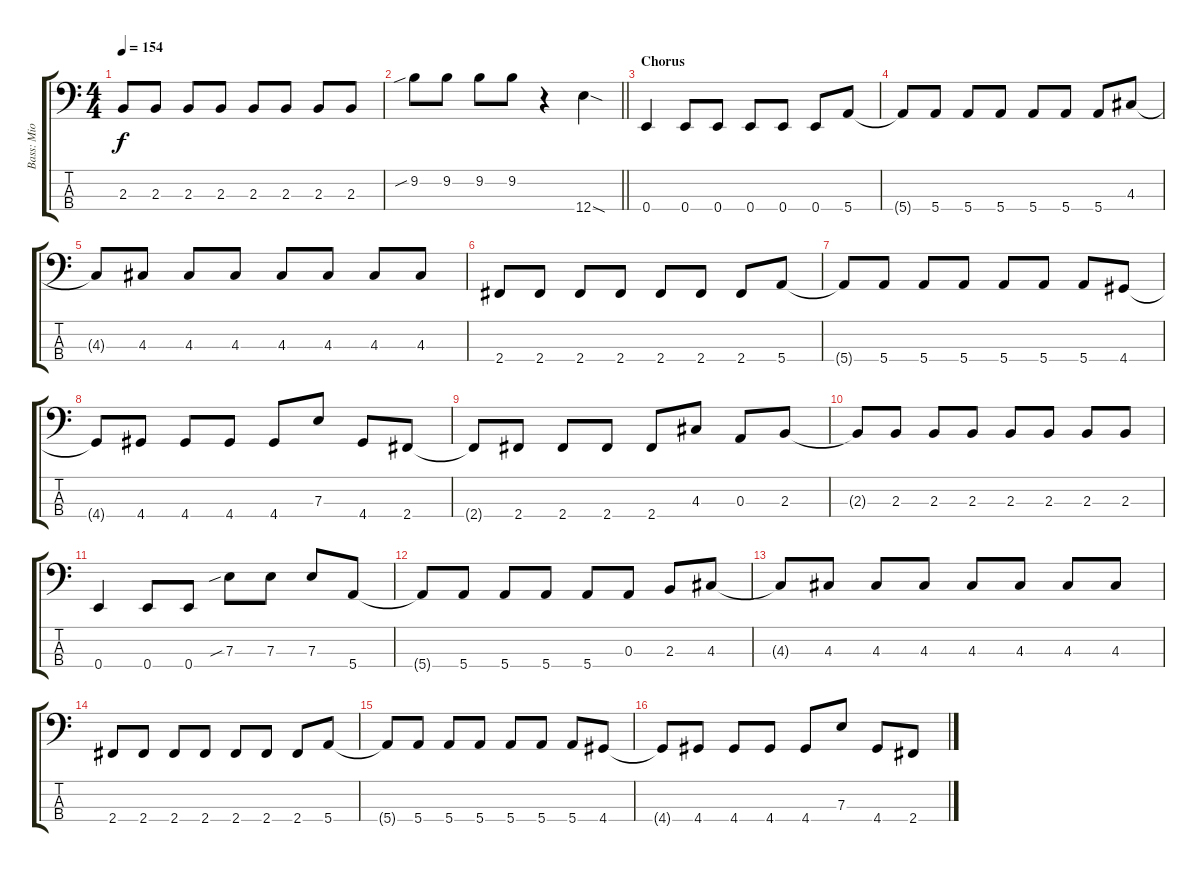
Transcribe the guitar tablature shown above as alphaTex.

\track ("Bass: Mio Akiyama" "Bass: Mio ") {instrument electricbassfinger}
\staff {score tabs}
\tuning (G2 D2 A1 E1) {hide}
\ts (4 4)
\tempo 154
\clef f4
\ks c
2.3{t}.8{dy f} 2.3.8 2.3.8 2.3.8 2.3.8 2.3.8 2.3.8 2.3.8 |
\barLineRight lightlight
9.2{sib}.8 9.2.8 9.2.8 9.2.8 r.4 12.4{sod}.4 |
\section ("" "Chorus")
0.4.4 0.4.8 0.4.8 0.4.8 0.4.8 0.4.8 5.4.8 |
5.4{t}.8 5.4.8 5.4.8 5.4.8 5.4.8 5.4.8 5.4.8 4.3.8 |
4.3{t}.8 4.3.8 4.3.8 4.3.8 4.3.8 4.3.8 4.3.8 4.3.8 |
2.4.8 2.4.8 2.4.8 2.4.8 2.4.8 2.4.8 2.4.8 5.4.8 |
5.4{t}.8 5.4.8 5.4.8 5.4.8 5.4.8 5.4.8 5.4.8 4.4.8 |
4.4{t}.8 4.4.8 4.4.8 4.4.8 4.4.8 7.3.8 4.4.8 2.4.8 |
2.4{t}.8 2.4.8 2.4.8 2.4.8 2.4.8 4.3.8 0.3.8 2.3.8 |
2.3{t}.8 2.3.8 2.3.8 2.3.8 2.3.8 2.3.8 2.3.8 2.3.8 |
0.4.4 0.4.8 0.4.8 7.3{sib}.8 7.3.8 7.3.8 5.4.8 |
5.4{t}.8 5.4.8 5.4.8 5.4.8 5.4.8 0.3.8 2.3.8 4.3.8 |
4.3{t}.8 4.3.8 4.3.8 4.3.8 4.3.8 4.3.8 4.3.8 4.3.8 |
2.4.8 2.4.8 2.4.8 2.4.8 2.4.8 2.4.8 2.4.8 5.4.8 |
5.4{t}.8 5.4.8 5.4.8 5.4.8 5.4.8 5.4.8 5.4.8 4.4.8 |
4.4{t}.8 4.4.8 4.4.8 4.4.8 4.4.8 7.3.8 4.4.8 2.4.8
